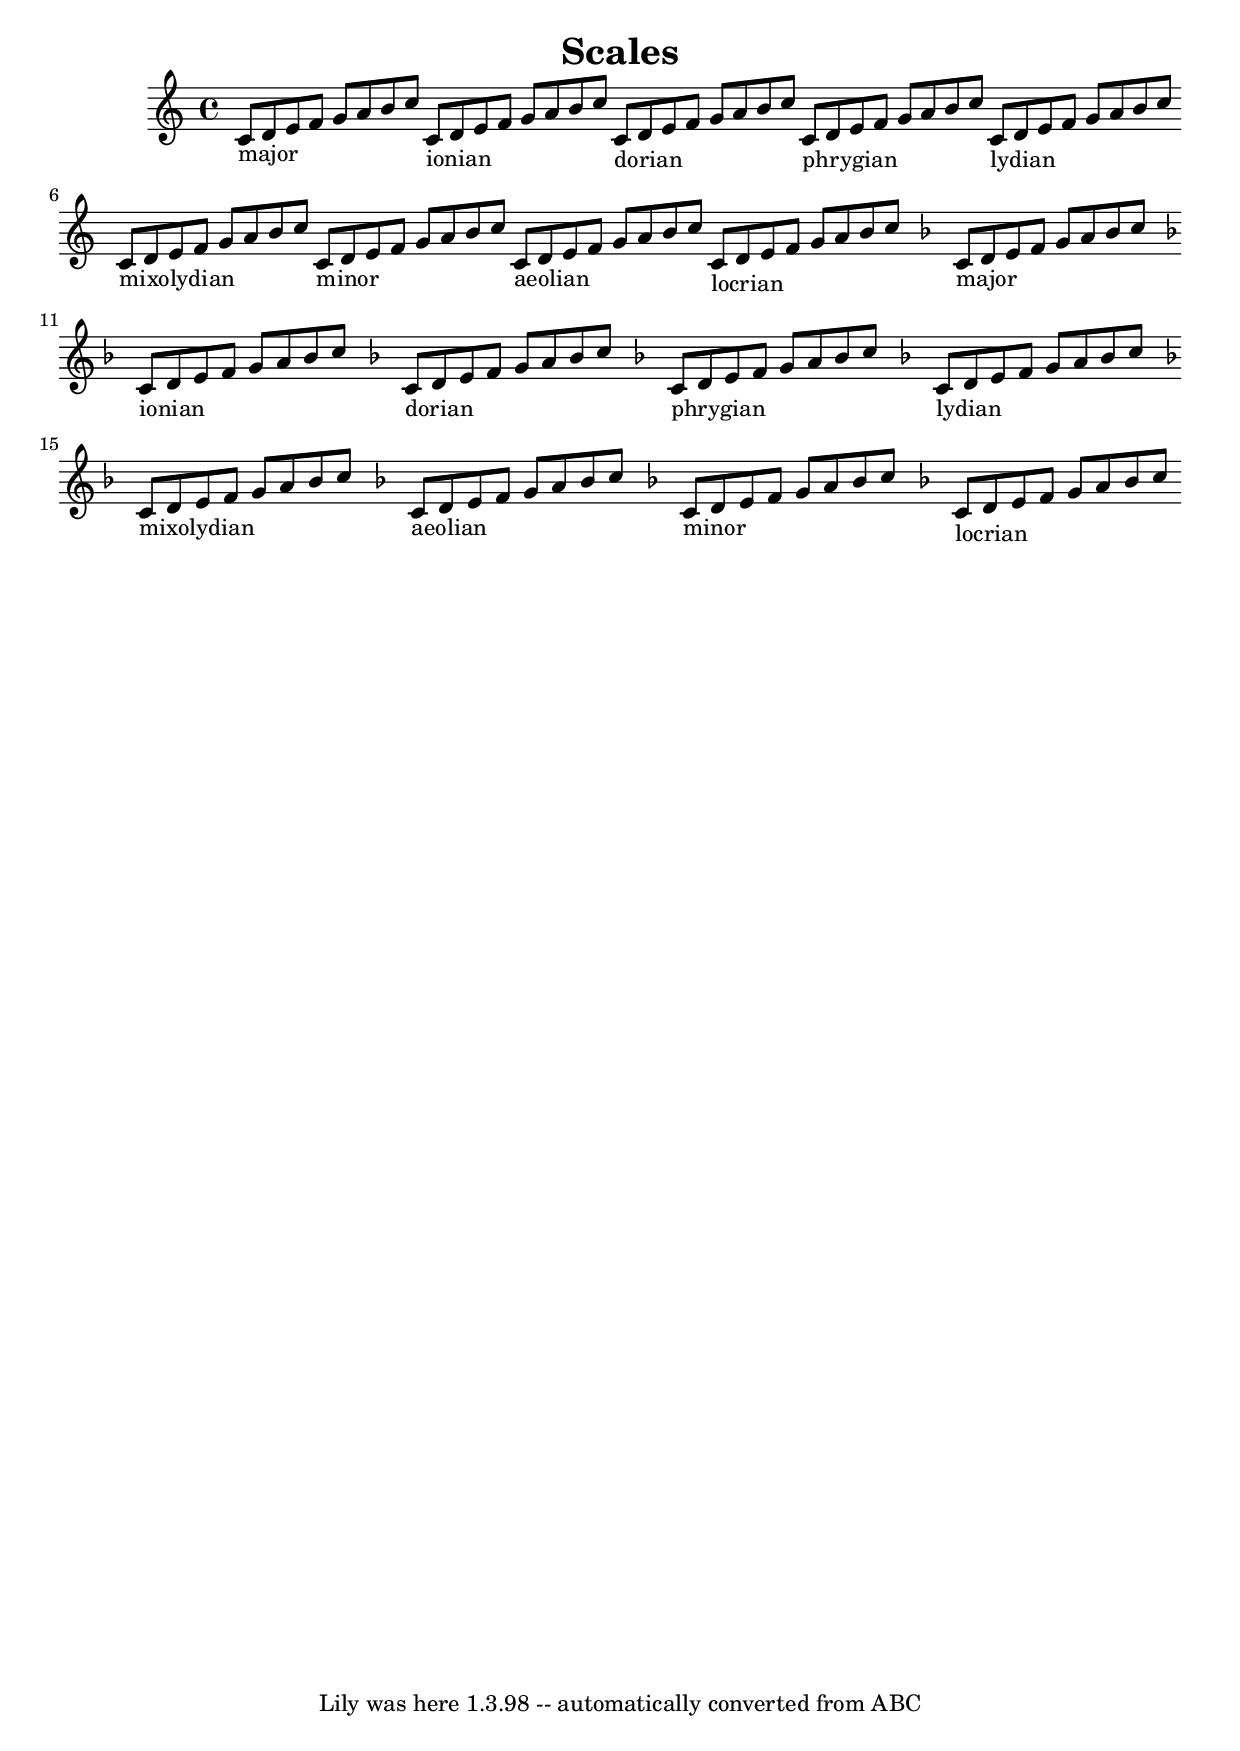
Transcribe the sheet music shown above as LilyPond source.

\version "1.5.68"

\header {
	crossRefNumber = "1"
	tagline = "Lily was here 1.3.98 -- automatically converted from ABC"
	title = "Scales"
}
voicedefault = \notes {
\property Score.defaultBarType="empty"

\key c \major     c'8 -"major"   d'8    e'8    f'8    g'8    a'8    b'8    
c''8    \key c \ionian     c'8 -"ionian"   d'8    e'8    f'8    g'8    a'8    
b'8    c''8    \key d \dorian     c'8 -"dorian"   d'8    e'8    f'8    g'8    
a'8    b'8    c''8    \key e \phrygian     c'8 -"phrygian"   d'8    e'8    f'8 
   g'8    a'8    b'8    c''8    \key f \lydian     c'8 -"lydian"   d'8    e'8  
  f'8    g'8    a'8    b'8    c''8    \key g \mixolydian     c'8 -"mixolydian" 
  d'8    e'8    f'8    g'8    a'8    b'8    c''8    \key a \minor     c'8 
-"minor"   d'8    e'8    f'8    g'8    a'8    b'8    c''8    \key a \aeolian   
  c'8 -"aeolian"   d'8    e'8    f'8    g'8    a'8    b'8    c''8    
\key b \locrian     c'8 -"locrian"   d'8    e'8    f'8    g'8    a'8    b'8    
c''8    \key f \major     c'8 -"major"   d'8    e'8    f'8    g'8    a'8    
bes'8    c''8    \key f \ionian     c'8 -"ionian"   d'8    e'8    f'8    g'8   
 a'8    bes'8    c''8    \key g \dorian     c'8 -"dorian"   d'8    e'8    f'8  
  g'8    a'8    bes'8    c''8    \key a \phrygian     c'8 -"phrygian"   d'8    
e'8    f'8    g'8    a'8    bes'8    c''8    \key bes \lydian     c'8 
-"lydian"   d'8    e'8    f'8    g'8    a'8    bes'8    c''8    
\key c \mixolydian     c'8 -"mixolydian"   d'8    e'8    f'8    g'8    a'8    
bes'8    c''8    \key d \aeolian     c'8 -"aeolian"   d'8    e'8    f'8    g'8 
   a'8    bes'8    c''8    \key d \minor     c'8 -"minor"   d'8    e'8    f'8  
  g'8    a'8    bes'8    c''8    \key e \locrian     c'8 -"locrian"   d'8    
e'8    f'8    g'8    a'8    bes'8    c''8    
}\score{
        \notes <

	\context Staff="default"
	{
	    \voicedefault 
	}

    >
	\paper {
	}
	\midi {}
}
